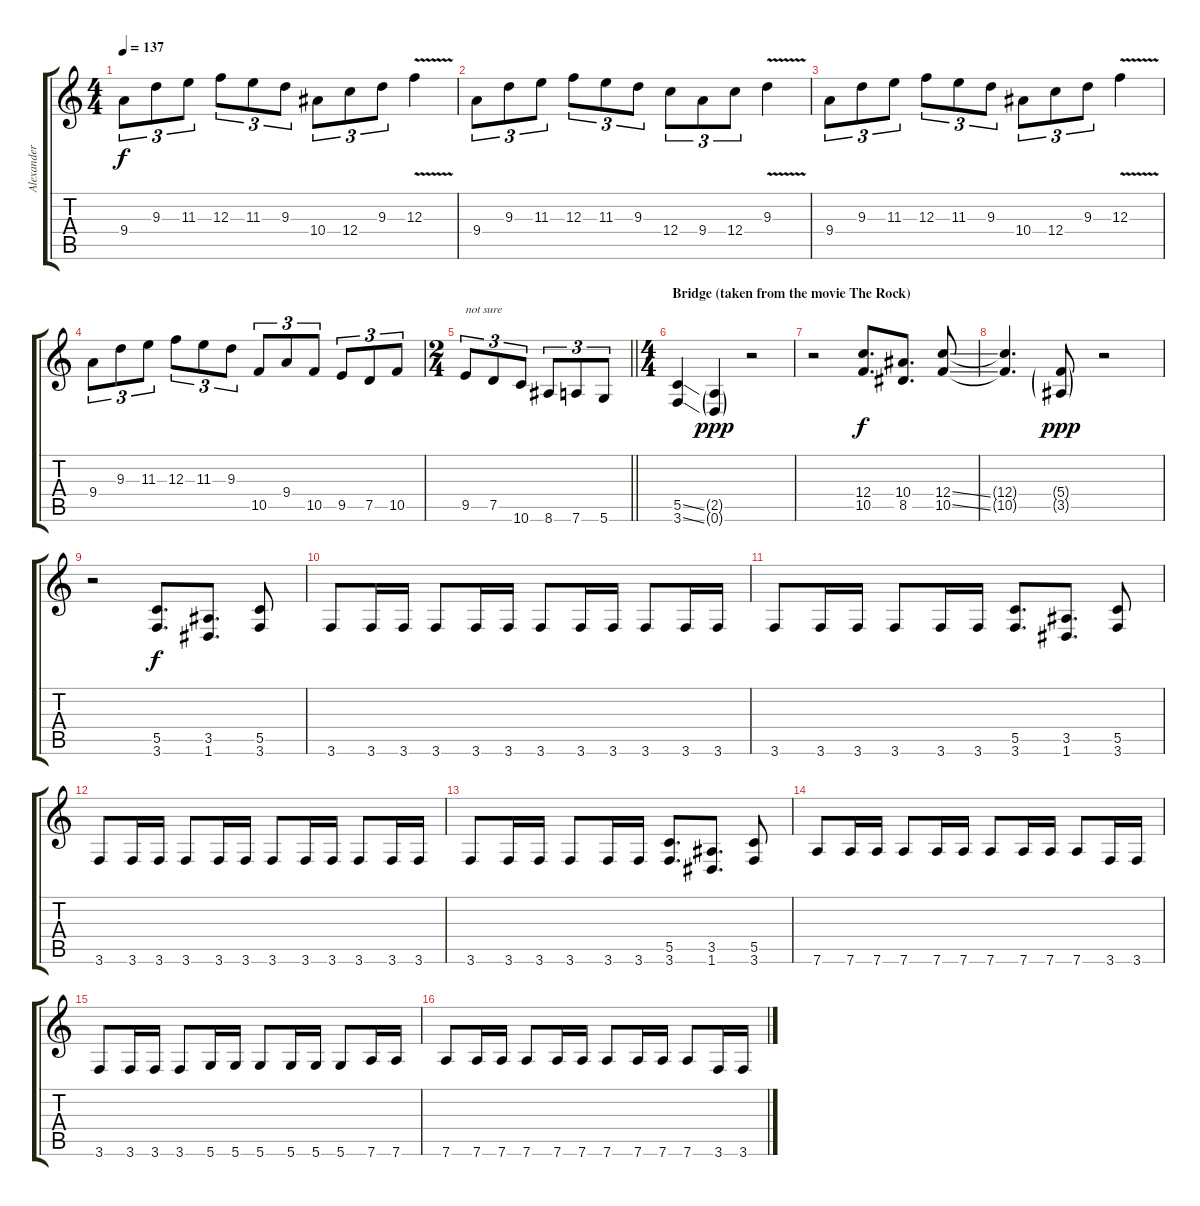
\track ("Alexander Kuoppala" "Alexander ") {instrument distortionguitar}
\staff {score tabs}
\tuning (D4 A3 F3 C3 G2 D2) {hide}
\ts (4 4)
\tempo 137
\clef g2
\ks c
9.4.8{tu (3 2) dy f} 9.3.8{tu (3 2)} 11.3.8{tu (3 2)} 12.3.8{tu (3 2)} 11.3.8{tu (3 2)} 9.3.8{tu (3 2)} 10.4.8{tu (3 2)} 12.4.8{tu (3 2)} 9.3.8{tu (3 2)} 12.3{v}.4 |
9.4.8{tu (3 2)} 9.3.8{tu (3 2)} 11.3.8{tu (3 2)} 12.3.8{tu (3 2)} 11.3.8{tu (3 2)} 9.3.8{tu (3 2)} 12.4.8{tu (3 2)} 9.4.8{tu (3 2)} 12.4.8{tu (3 2)} 9.3{v}.4 |
9.4.8{tu (3 2)} 9.3.8{tu (3 2)} 11.3.8{tu (3 2)} 12.3.8{tu (3 2)} 11.3.8{tu (3 2)} 9.3.8{tu (3 2)} 10.4.8{tu (3 2)} 12.4.8{tu (3 2)} 9.3.8{tu (3 2)} 12.3{v}.4 |
9.4.8{tu (3 2)} 9.3.8{tu (3 2)} 11.3.8{tu (3 2)} 12.3.8{tu (3 2)} 11.3.8{tu (3 2)} 9.3.8{tu (3 2)} 10.5.8{tu (3 2)} 9.4.8{tu (3 2)} 10.5.8{tu (3 2)} 9.5.8{tu (3 2)} 7.5.8{tu (3 2)} 10.5.8{tu (3 2)} |
\ts (2 4)
\barLineRight lightlight
9.5.8{tu (3 2) txt "not sure"} 7.5.8{tu (3 2)} 10.6.8{tu (3 2)} 8.6.8{tu (3 2)} 7.6.8{tu (3 2)} 5.6.8{tu (3 2)} |
\ts (4 4)
\section ("" "Bridge (taken from the movie The Rock)")
(5.5{ss} 3.6{ss}).4 (2.5{g} 0.6{g}).4{dy ppp} r.2 |
r.2 (12.4 10.5).8{d dy f} (10.4 8.5).8{d} (12.4{ss} 10.5{ss}).8 |
(12.4{t} 10.5{t}).4{d} (5.4{g} 3.5{g}).8{dy ppp} r.2 |
r.2 (5.5 3.6).8{d dy f} (3.5 1.6).8{d} (5.5 3.6).8 |
3.6.8 3.6.16 3.6.16 3.6.8 3.6.16 3.6.16 3.6.8 3.6.16 3.6.16 3.6.8 3.6.16 3.6.16 |
3.6.8 3.6.16 3.6.16 3.6.8 3.6.16 3.6.16 (5.5 3.6).8{d} (3.5 1.6).8{d} (5.5 3.6).8 |
3.6.8 3.6.16 3.6.16 3.6.8 3.6.16 3.6.16 3.6.8 3.6.16 3.6.16 3.6.8 3.6.16 3.6.16 |
3.6.8 3.6.16 3.6.16 3.6.8 3.6.16 3.6.16 (5.5 3.6).8{d} (3.5 1.6).8{d} (5.5 3.6).8 |
7.6.8 7.6.16 7.6.16 7.6.8 7.6.16 7.6.16 7.6.8 7.6.16 7.6.16 7.6.8 3.6.16 3.6.16 |
3.6.8 3.6.16 3.6.16 3.6.8 5.6.16 5.6.16 5.6.8 5.6.16 5.6.16 5.6.8 7.6.16 7.6.16 |
7.6.8 7.6.16 7.6.16 7.6.8 7.6.16 7.6.16 7.6.8 7.6.16 7.6.16 7.6.8 3.6.16 3.6.16
